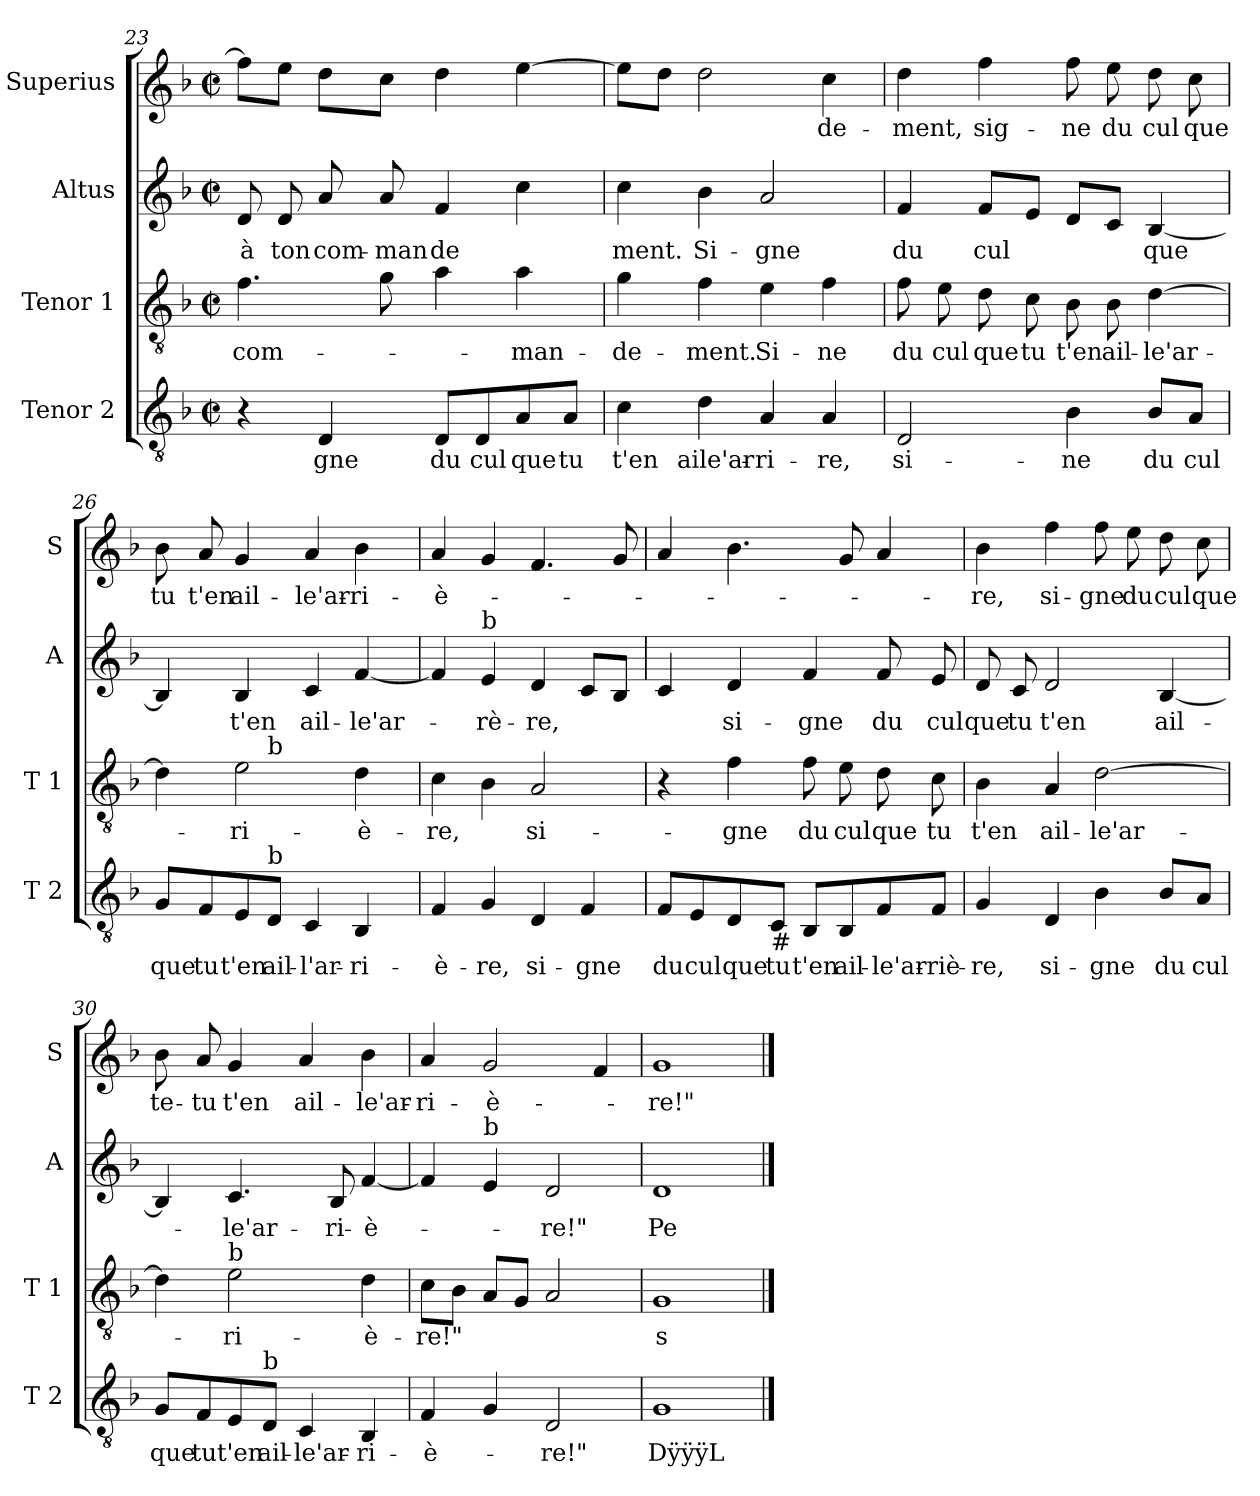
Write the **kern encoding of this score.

**kern	**text	**kern	**text	**kern	**text	**kern	**text
*part4	*part4	*part3	*part3	*part2	*part2	*part1	*part1
*staff4	*staff4	*staff3	*staff3	*staff2	*staff2	*staff1	*staff1
*I"Tenor 2	*	*I"Tenor 1	*	*I"Altus	*	*I"Superius	*
*I'T 2	*	*I'T 1	*	*I'A	*	*I'S	*
*clefGv2	*	*clefGv2	*	*clefG2	*	*clefG2	*
*k[b-]	*	*k[b-]	*	*k[b-]	*	*k[b-]	*
*F:	*	*F:	*	*F:	*	*F:	*
*M2/2	*	*M2/2	*	*M2/2	*	*M2/2	*
*met(c|)	*	*met(c|)	*	*met(c|)	*	*met(c|)	*
=23	=23	=23	=23	=23	=23	=23	=23
4r	.	4.f\	com-	8d/	à	8ff\L]	.
.	.	.	.	8d/	ton	8ee\J	.
4D/	gne	.	.	8a/	com-	8dd\L	.
.	.	8g\	.	8a/	-man	8cc\J	.
8D/L	du	4a\	.	4f/	de	4dd\	.
8D/	cul	.	.	.	.	.	.
8A/	que	4a\	-man-	4cc\	.	[4ee\	.
8A/J	tu	.	.	.	.	.	.
=24	=24	=24	=24	=24	=24	=24	=24
4c\	t'en	4g\	-de-	4cc\	ment.	8ee\L]	.
.	.	.	.	.	.	8dd\J	.
4d\	aile'ar-	4f\	-ment.	4b-\	Si-	2dd\	.
4A/	-ri-	4e\	Si-	2a/	-gne	.	.
4A/	-re,	4f\	-ne	.	.	4cc\	-de-
!!LO:PB:g=z
=25	=25	=25	=25	=25	=25	=25	=25
2D/	si-	8f\	du	4f/	du	4dd\	-ment,
.	.	8e\	cul	.	.	.	.
.	.	8d\	que	8f/L	cul	4ff\	sig-
.	.	8c\	tu	8e/J	.	.	.
4B-\	-ne	8B-\	t'en	8d/L	.	8ff\	-ne
.	.	8B-\	ail-	8c/J	.	8ee\	du
8B-/L	du	[4d\	-le'ar-	[4B-/	que	8dd\	cul
8A/J	cul	.	.	.	.	8cc\	que
=26	=26	=26	=26	=26	=26	=26	=26
*	*	*^	*	*	*	*	*
8G/L	que	4d\]	4.ryy	.	4B-/]	.	8b-\	tu
8F/	tu	.	.	.	.	.	8a/	t'en
8E/	t'en	2e\	.	-ri-	4B-/	t'en	4g/	ail-
!	!	!	!LO:TX:a:t=b	!	!	!	!	!
!LO:TX:a:t=b	!	!	!	!	!	!	!	!
8D/J	ail-	.	2ryy	.	.	.	.	.
4C/	-l'ar-	.	.	.	4c/	ail-	4a/	-le'ar-
4BB-/	-ri-	4d\	.	-è-	[4f/	-le'ar-	4b-\	-ri-
.	.	.	8ryy	.	.	.	.	.
*	*	*v	*v	*	*	*	*	*
=27	=27	=27	=27	=27	=27	=27	=27
4F/	-è-	4c\	-re,	4f/]	.	4a/	-è-
!	!	!	!	!LO:TX:a:t=b	!	!	!
4G/	-re,	4B-\	.	4e/	-rè-	4g/	.
4D/	si-	2A/	si-	4d/	-re,	4.f/	.
4F/	-gne	.	.	8c/L	.	.	.
.	.	.	.	8B-/J	.	8g/	.
=28	=28	=28	=28	=28	=28	=28	=28
8F/L	du	4r	.	4c/	.	4a/	.
8E/	cul	.	.	.	.	.	.
8D/	que	4f\	-gne	4d/	si-	4.b-\	.
!LO:TX:b:t=#	!	!	!	!	!	!	!
8C/J	tu	.	.	.	.	.	.
8BB-/L	t'en	8f\	du	4f/	-gne	.	.
8BB-/	ail-	8e\	cul	.	.	8g/	.
8F/	-le'ar-	8d\	que	8f/	du	4a/	.
8F/J	-riè-	8c\	tu	8e/	cul	.	.
!!LO:LB:g=z
=29	=29	=29	=29	=29	=29	=29	=29
4G/	-re,	4B-\	t'en	8d/	que	4b-\	-re,
.	.	.	.	8c/	tu	.	.
4D/	si-	4A/	ail-	2d/	t'en	4ff\	si-
4B-\	-gne	[2d\	-le'ar-	.	.	8ff\	-gne
.	.	.	.	.	.	8ee\	du
8B-/L	du	.	.	[4B-/	ail-	8dd\	cul
8A/J	cul	.	.	.	.	8cc\	que
=30	=30	=30	=30	=30	=30	=30	=30
8G/L	que	4d\]	.	4B-/]	.	8b-\	te-
8F/	tu	.	.	.	.	8a/	-tu
!	!	!LO:TX:a:t=b	!	!	!	!	!
8E/	t'en	2e\	-ri-	4.c/	-le'ar-	4g/	t'en
!LO:TX:a:t=b	!	!	!	!	!	!	!
8D/J	ail-	.	.	.	.	.	.
4C/	-le'ar-	.	.	.	.	4a/	ail-
.	.	.	.	8B-/	-ri-	.	.
4BB-/	-ri-	4d\	-è-	[4f/	-è-	4b-\	-le'ar-
=31	=31	=31	=31	=31	=31	=31	=31
4F/	-è-	8c\L	-re!"	4f/]	.	4a/	-ri-
.	.	8B-\J	.	.	.	.	.
!	!	!	!	!LO:TX:a:t=b	!	!	!
4G/	.	8A/L	.	4e/	.	2g/	-è-
.	.	8G/J	.	.	.	.	.
2D/	-re!"	2A/	.	2d/	-re!"	.	.
.	.	.	.	.	.	4f/	.
=32	=32	=32	=32	=32	=32	=32	=32
1G	DÿÿÿL	1G	s	1d	Pe-	1g	-re!"
==	==	==	==	==	==	==	==
*-	*-	*-	*-	*-	*-	*-	*-
